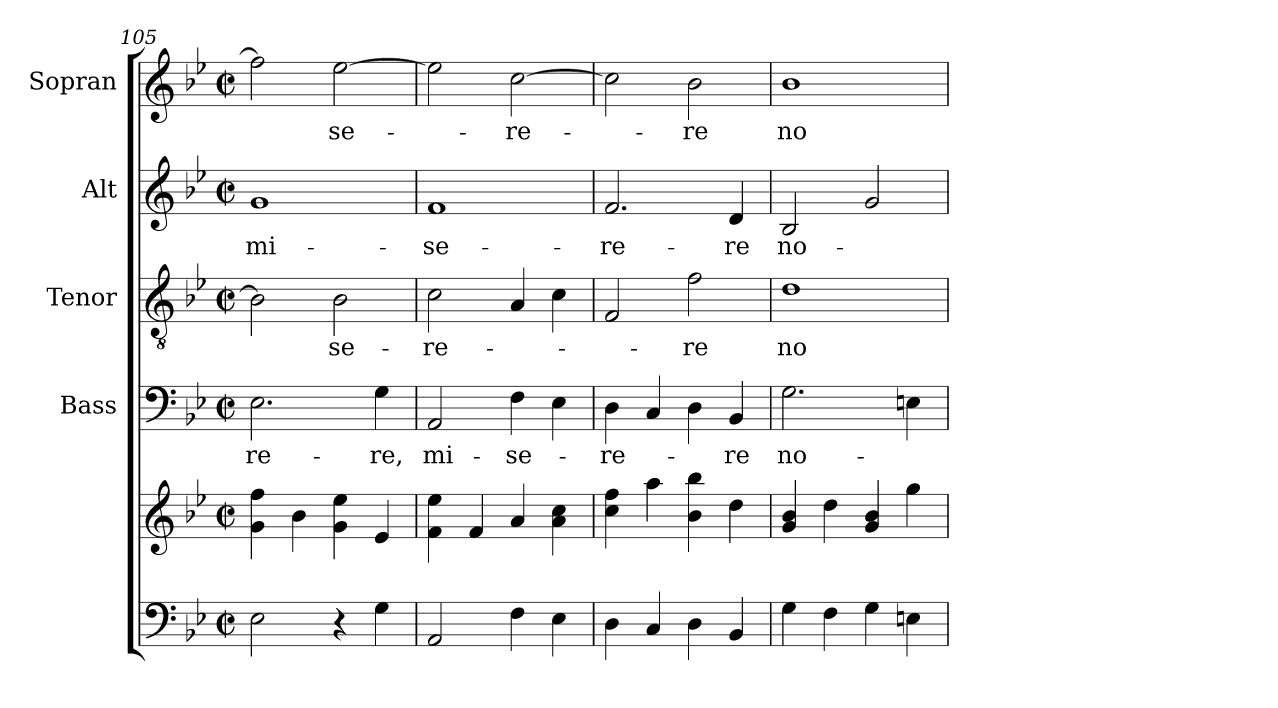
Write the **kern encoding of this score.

**kern	**kern	**kern	**text	**kern	**text	**kern	**text	**kern	**text
*part5	*part5	*part4	*part4	*part3	*part3	*part2	*part2	*part1	*part1
*staff6	*staff5	*staff4	*staff4	*staff3	*staff3	*staff2	*staff2	*staff1	*staff1
*	*	*I"Bass	*	*I"Tenor	*	*I"Alt	*	*I"Sopran	*
*	*	*I'B.	*	*I'T.	*	*I'A.	*	*I'S.	*
*clefF4	*clefG2	*clefF4	*	*clefGv2	*	*clefG2	*	*clefG2	*
*k[b-e-]	*k[b-e-]	*k[b-e-]	*	*k[b-e-]	*	*k[b-e-]	*	*k[b-e-]	*
*B-:	*B-:	*B-:	*	*B-:	*	*B-:	*	*B-:	*
*M2/2	*M2/2	*M2/2	*	*M2/2	*	*M2/2	*	*M2/2	*
*met(c|)	*met(c|)	*met(c|)	*	*met(c|)	*	*met(c|)	*	*met(c|)	*
=105	=105	=105	=105	=105	=105	=105	=105	=105	=105
!	!	!	!LO:LY:b	!	!	!	!LO:LY:b	!	!
2E-\	4g\ 4ff\	2.E-\	-re-	2B-\]	.	1g	mi-	2ff\]	.
.	4b-\	.	.	.	.	.	.	.	.
!	!	!	!	!	!LO:LY:b	!	!	!	!LO:LY:b
4r	4g\ 4ee-\	.	.	2B-\	-se-	.	.	[2ee-\	-se-
!	!	!	!LO:LY:b	!	!	!	!	!	!
4G\	4e-/	4G\	-re,	.	.	.	.	.	.
=106	=106	=106	=106	=106	=106	=106	=106	=106	=106
!	!	!	!LO:LY:b	!	!LO:LY:b	!	!LO:LY:b	!	!
2AA/	4f\ 4ee-\	2AA/	mi-	2c\	-re-	1f	-se-	2ee-\]	.
.	4f/	.	.	.	.	.	.	.	.
!	!	!	!LO:LY:b	!	!	!	!	!	!LO:LY:b
4F\	4a/	4F\	-se-	4A/	.	.	.	[2cc\	-re-
4E-\	4a\ 4cc\	4E-\	.	4c\	.	.	.	.	.
=107	=107	=107	=107	=107	=107	=107	=107	=107	=107
!	!	!	!LO:LY:b	!	!	!	!LO:LY:b	!	!
4D\	4cc\ 4ff\	4D\	-re-	2F/	.	2.f/	-re-	2cc\]	.
4C/	4aa\	4C/	.	.	.	.	.	.	.
!	!	!	!	!	!LO:LY:b	!	!	!	!LO:LY:b
4D\	4b-\ 4bb-\	4D\	.	2f\	-re	.	.	2b-\	-re
!	!	!	!LO:LY:b	!	!	!	!LO:LY:b	!	!
4BB-/	4dd\	4BB-/	-re	.	.	4d/	-re	.	.
=108	=108	=108	=108	=108	=108	=108	=108	=108	=108
!	!	!	!LO:LY:b	!	!LO:LY:b	!	!LO:LY:b	!	!LO:LY:b
4G\	4g/ 4b-/	2.G\	no-	1d	no-	2B-/	no-	1b-	no-
4F\	4dd\	.	.	.	.	.	.	.	.
4G\	4g/ 4b-/	.	.	.	.	2g/	.	.	.
4En\	4gg\	4En\	.	.	.	.	.	.	.
=	=	=	=	=	=	=	=	=	=
*-	*-	*-	*-	*-	*-	*-	*-	*-	*-
